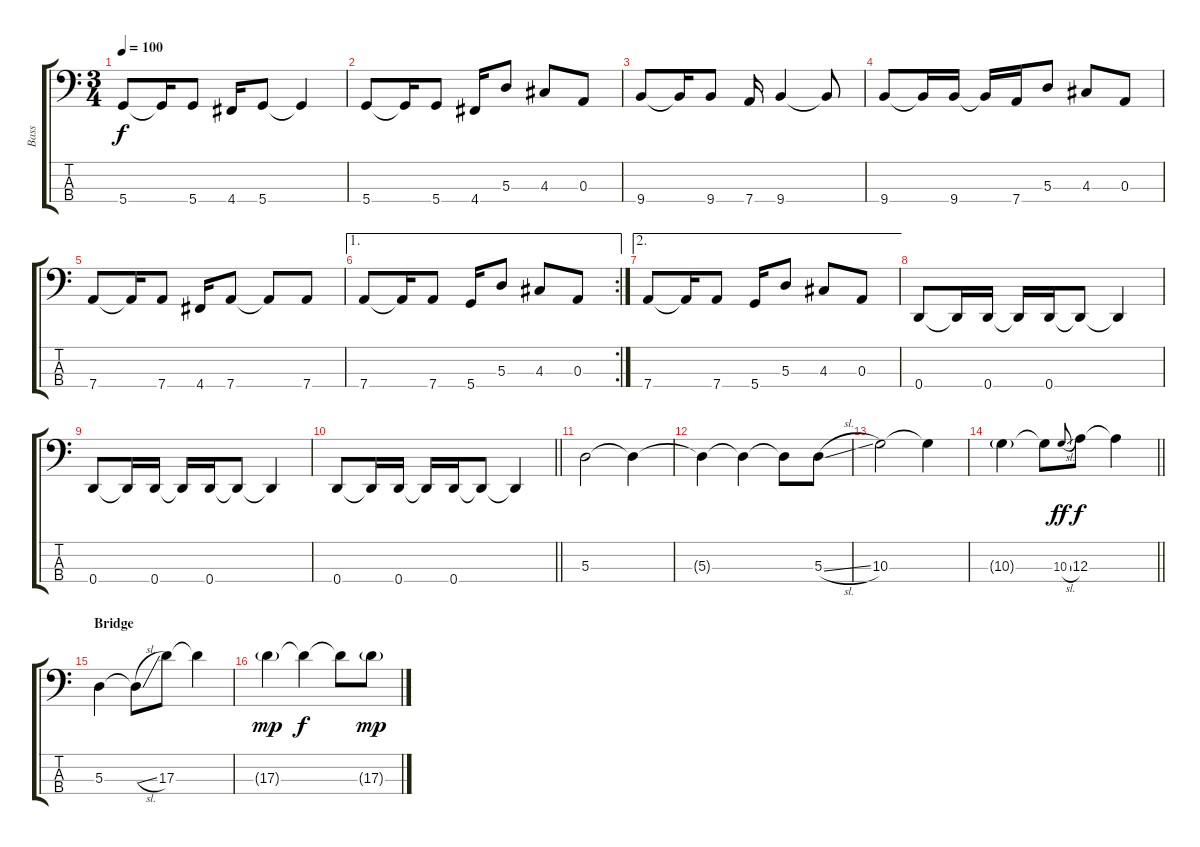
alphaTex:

\track ("Bass" "Bass") {instrument electricbassfinger}
\staff {score tabs}
\tuning (G2 D2 A1 D1) {hide}
\ts (3 4)
\tempo 100
\clef f4
\ks c
5.4.8{dy f} 5.4{t}.16 5.4.8 4.4.16 5.4.8 5.4{t}.4 |
5.4.8 5.4{t}.16 5.4.8 4.4.16 5.3.8 4.3.8 0.3.8 |
9.4.8 9.4{t}.16 9.4.8 7.4.16 9.4.4 9.4{t}.8 |
9.4.8 9.4{t}.16 9.4.16 9.4{t}.16 7.4.16 5.3.8 4.3.8 0.3.8 |
7.4.8 7.4{t}.16 7.4.8 4.4.16 7.4.8 7.4{t}.8 7.4.8 |
\ae 1
\rc 2
7.4.8 7.4{t}.16 7.4.8 5.4.16 5.3.8 4.3.8 0.3.8 |
\ae 2
7.4.8 7.4{t}.16 7.4.8 5.4.16 5.3.8 4.3.8 0.3.8 |
0.4.8 0.4{t}.16 0.4.16 0.4{t}.16 0.4.16 0.4{t}.8 0.4{t}.4 |
0.4.8 0.4{t}.16 0.4.16 0.4{t}.16 0.4.16 0.4{t}.8 0.4{t}.4 |
\barLineRight lightlight
0.4.8 0.4{t}.16 0.4.16 0.4{t}.16 0.4.16 0.4{t}.8 0.4{t}.4 |
5.3.2 5.3{t}.4 |
5.3{t}.4 5.3{t}.4 5.3{t}.8 5.3{sl}.8 |
10.3.2 10.3{t}.4 |
\barLineRight lightlight
10.3{g}.4 10.3{t}.8 10.3{sl}.8{gr onbeat dy ff} 12.3.8{dy f} 12.3{t}.4 |
\section ("" "Bridge")
5.3.4 5.3{sl t}.8 17.3.8 17.3{t}.4 |
17.3{g}.4{dy mp} 17.3{t}.4{dy f} 17.3{t}.8 17.3{g}.8{dy mp}
